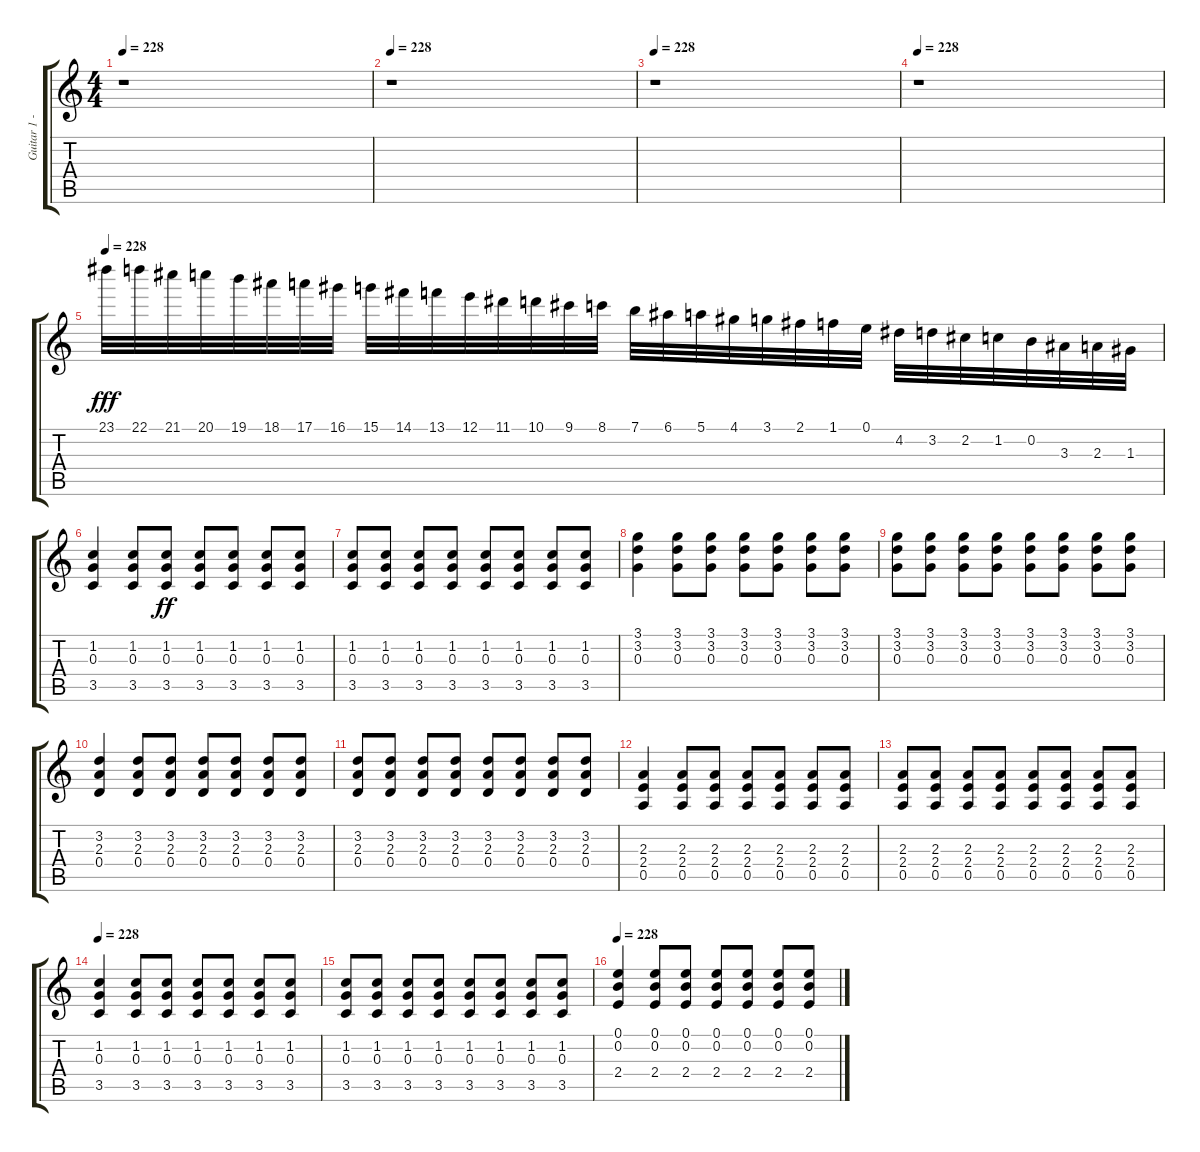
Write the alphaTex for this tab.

\track ("Guitar 1 - El Hefe" "Guitar 1 -") {instrument overdrivenguitar}
\staff {score tabs}
\tuning (E4 B3 G3 D3 A2 E2) {hide}
\ts (4 4)
\tempo 228
\clef g2
\ks c
r.1{dy ff} |
\tempo 228
r.1 |
\tempo 228
r.1 |
\tempo 228
r.1 |
\tempo 228
23.1.32{dy fff} 22.1.32 21.1.32 20.1.32 19.1.32 18.1.32 17.1.32 16.1.32 15.1.32 14.1.32 13.1.32 12.1.32 11.1.32 10.1.32 9.1.32 8.1.32 7.1.32 6.1.32 5.1.32 4.1.32 3.1.32 2.1.32 1.1.32 0.1.32 4.2.32 3.2.32 2.2.32 1.2.32 0.2.32 3.3.32 2.3.32 1.3.32 |
(1.2 0.3 3.5).4 (1.2 0.3 3.5).8 (1.2 0.3 3.5).8{dy ff} (1.2 0.3 3.5).8 (1.2 0.3 3.5).8 (1.2 0.3 3.5).8 (1.2 0.3 3.5).8 |
(1.2 0.3 3.5).8 (1.2 0.3 3.5).8 (1.2 0.3 3.5).8 (1.2 0.3 3.5).8 (1.2 0.3 3.5).8 (1.2 0.3 3.5).8 (1.2 0.3 3.5).8 (1.2 0.3 3.5).8 |
(3.1 3.2 0.3).4 (3.1 3.2 0.3).8 (3.1 3.2 0.3).8 (3.1 3.2 0.3).8 (3.1 3.2 0.3).8 (3.1 3.2 0.3).8 (3.1 3.2 0.3).8 |
(3.1 3.2 0.3).8 (3.1 3.2 0.3).8 (3.1 3.2 0.3).8 (3.1 3.2 0.3).8 (3.1 3.2 0.3).8 (3.1 3.2 0.3).8 (3.1 3.2 0.3).8 (3.1 3.2 0.3).8 |
(3.2 2.3 0.4).4 (3.2 2.3 0.4).8 (3.2 2.3 0.4).8 (3.2 2.3 0.4).8 (3.2 2.3 0.4).8 (3.2 2.3 0.4).8 (3.2 2.3 0.4).8 |
(3.2 2.3 0.4).8 (3.2 2.3 0.4).8 (3.2 2.3 0.4).8 (3.2 2.3 0.4).8 (3.2 2.3 0.4).8 (3.2 2.3 0.4).8 (3.2 2.3 0.4).8 (3.2 2.3 0.4).8 |
(2.3 2.4 0.5).4 (2.3 2.4 0.5).8 (2.3 2.4 0.5).8 (2.3 2.4 0.5).8 (2.3 2.4 0.5).8 (2.3 2.4 0.5).8 (2.3 2.4 0.5).8 |
(2.3 2.4 0.5).8 (2.3 2.4 0.5).8 (2.3 2.4 0.5).8 (2.3 2.4 0.5).8 (2.3 2.4 0.5).8 (2.3 2.4 0.5).8 (2.3 2.4 0.5).8 (2.3 2.4 0.5).8 |
\tempo 228
(1.2 0.3 3.5).4 (1.2 0.3 3.5).8 (1.2 0.3 3.5).8 (1.2 0.3 3.5).8 (1.2 0.3 3.5).8 (1.2 0.3 3.5).8 (1.2 0.3 3.5).8 |
(1.2 0.3 3.5).8 (1.2 0.3 3.5).8 (1.2 0.3 3.5).8 (1.2 0.3 3.5).8 (1.2 0.3 3.5).8 (1.2 0.3 3.5).8 (1.2 0.3 3.5).8 (1.2 0.3 3.5).8 |
\tempo 228
(0.1 0.2 2.4).4 (0.1 0.2 2.4).8 (0.1 0.2 2.4).8 (0.1 0.2 2.4).8 (0.1 0.2 2.4).8 (0.1 0.2 2.4).8 (0.1 0.2 2.4).8
